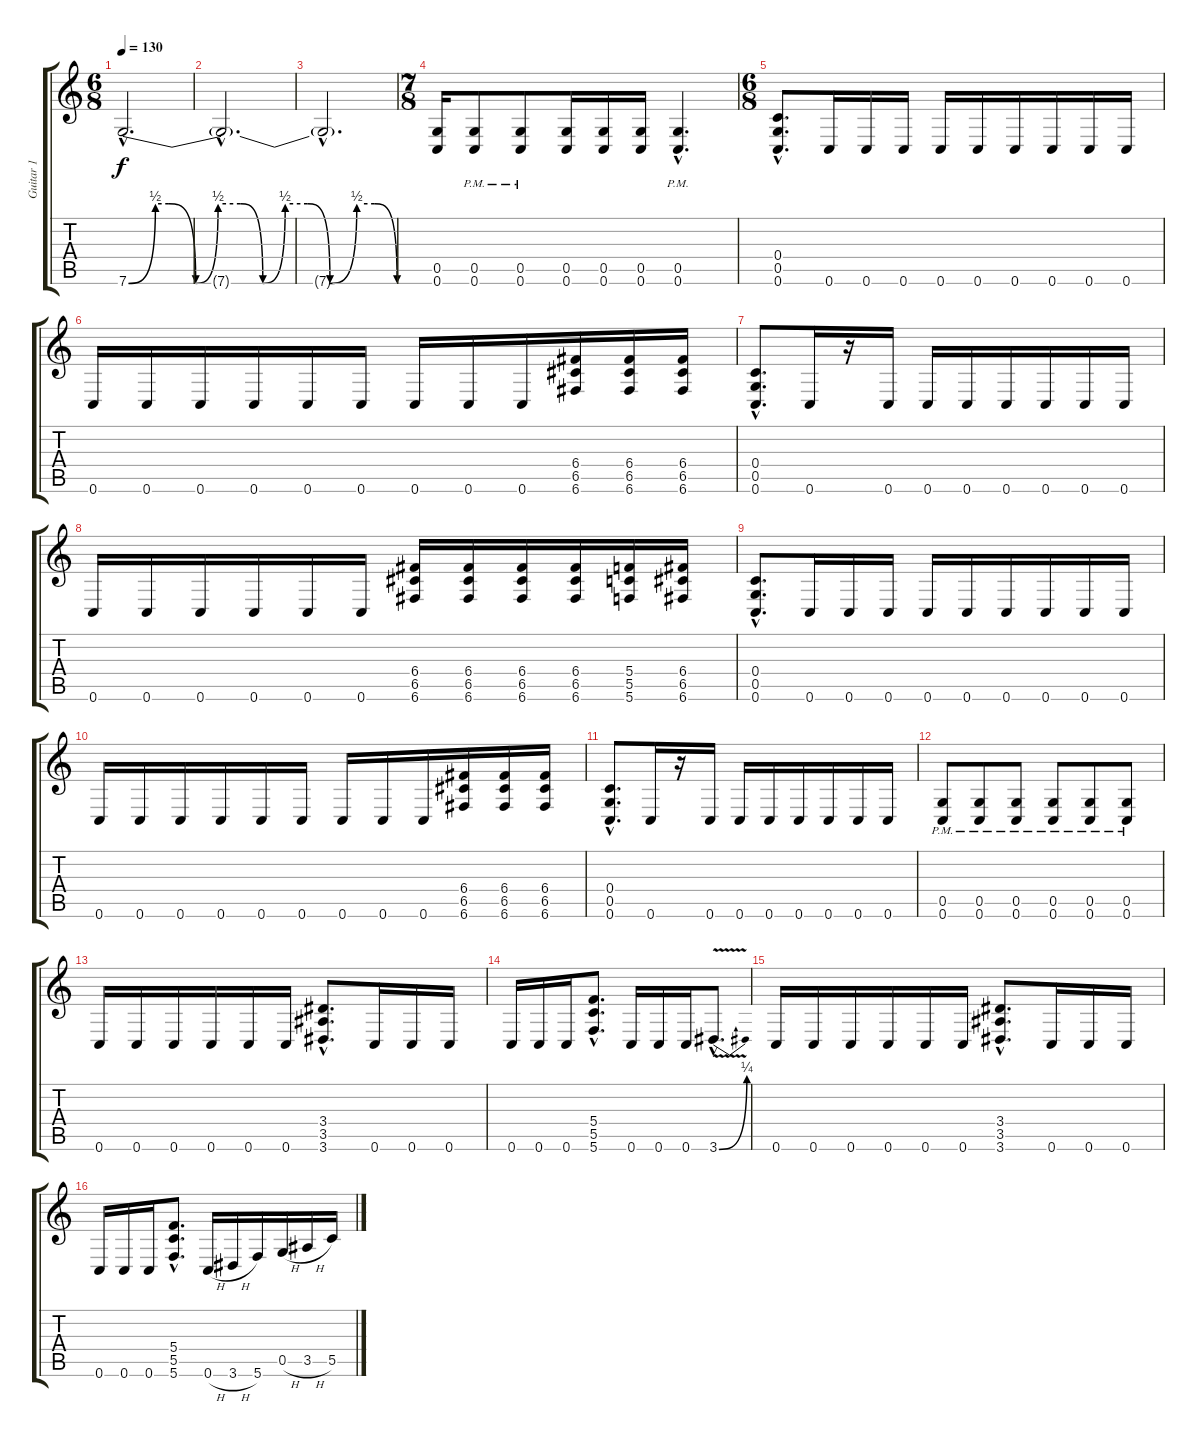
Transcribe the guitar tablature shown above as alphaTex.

\track ("Guitar 1" "Guitar 1") {instrument distortionguitar}
\staff {score tabs}
\tuning (D4 A3 F3 C3 G2 C2) {hide}
\ts (6 8)
\section ("" "")
\tempo 130
\clef g2
\ks c
7.6{be (custom 0 0 6 2 9 2 15 0 20 2 25 2 30 0 35 2 40 2 45 0 51 2 55 2 60 0) hac}.2{d dy f} |
7.6{hac t}.2{d} |
7.6{hac t}.2{d} |
\ts (7 8)
(0.5 0.6).16 (0.5{pm} 0.6{pm}).8 (0.5{pm} 0.6{pm}).8 (0.5 0.6).16 (0.5 0.6).16 (0.5 0.6).16 (0.5{hac pm} 0.6{hac pm}).4{d} |
\ts (6 8)
\section ("" "")
(0.4{hac} 0.5{hac} 0.6{hac}).8{d} 0.6.16 0.6.16 0.6.16 0.6.16 0.6.16 0.6.16 0.6.16 0.6.16 0.6.16 |
0.6.16 0.6.16 0.6.16 0.6.16 0.6.16 0.6.16 0.6.16 0.6.16 0.6.16 (6.4 6.5 6.6).16 (6.4 6.5 6.6).16 (6.4 6.5 6.6).16 |
(0.4{hac} 0.5{hac} 0.6{hac}).8{d} 0.6.16 r.16 0.6.16 0.6.16 0.6.16 0.6.16 0.6.16 0.6.16 0.6.16 |
0.6.16 0.6.16 0.6.16 0.6.16 0.6.16 0.6.16 (6.4 6.5 6.6).16 (6.4 6.5 6.6).16 (6.4 6.5 6.6).16 (6.4 6.5 6.6).16 (5.4 5.5 5.6).16 (6.4 6.5 6.6).16 |
(0.4{hac} 0.5{hac} 0.6{hac}).8{d} 0.6.16 0.6.16 0.6.16 0.6.16 0.6.16 0.6.16 0.6.16 0.6.16 0.6.16 |
0.6.16 0.6.16 0.6.16 0.6.16 0.6.16 0.6.16 0.6.16 0.6.16 0.6.16 (6.4 6.5 6.6).16 (6.4 6.5 6.6).16 (6.4 6.5 6.6).16 |
(0.4{hac} 0.5{hac} 0.6{hac}).8{d} 0.6.16 r.16 0.6.16 0.6.16 0.6.16 0.6.16 0.6.16 0.6.16 0.6.16 |
(0.5{pm} 0.6{pm}).8 (0.5{pm} 0.6{pm}).8 (0.5{pm} 0.6{pm}).8 (0.5{pm} 0.6{pm}).8 (0.5{pm} 0.6{pm}).8 (0.5{pm} 0.6{pm}).8 |
\section ("" "")
0.6.16 0.6.16 0.6.16 0.6.16 0.6.16 0.6.16 (3.4{hac} 3.5{hac} 3.6{hac}).8{d} 0.6.16 0.6.16 0.6.16 |
0.6.16 0.6.16 0.6.16 (5.4{hac} 5.5{hac} 5.6{hac}).8{d} 0.6.16 0.6.16 0.6.16 3.6{be (bend 0 0 60 1) v hac}.8{d} |
0.6.16 0.6.16 0.6.16 0.6.16 0.6.16 0.6.16 (3.4{hac} 3.5{hac} 3.6{hac}).8{d} 0.6.16 0.6.16 0.6.16 |
0.6.16 0.6.16 0.6.16 (5.4{hac} 5.5{hac} 5.6{hac}).8{d} 0.6{h}.16 3.6{h}.16 5.6.16 0.5{h}.16 3.5{h}.16 5.5.16
